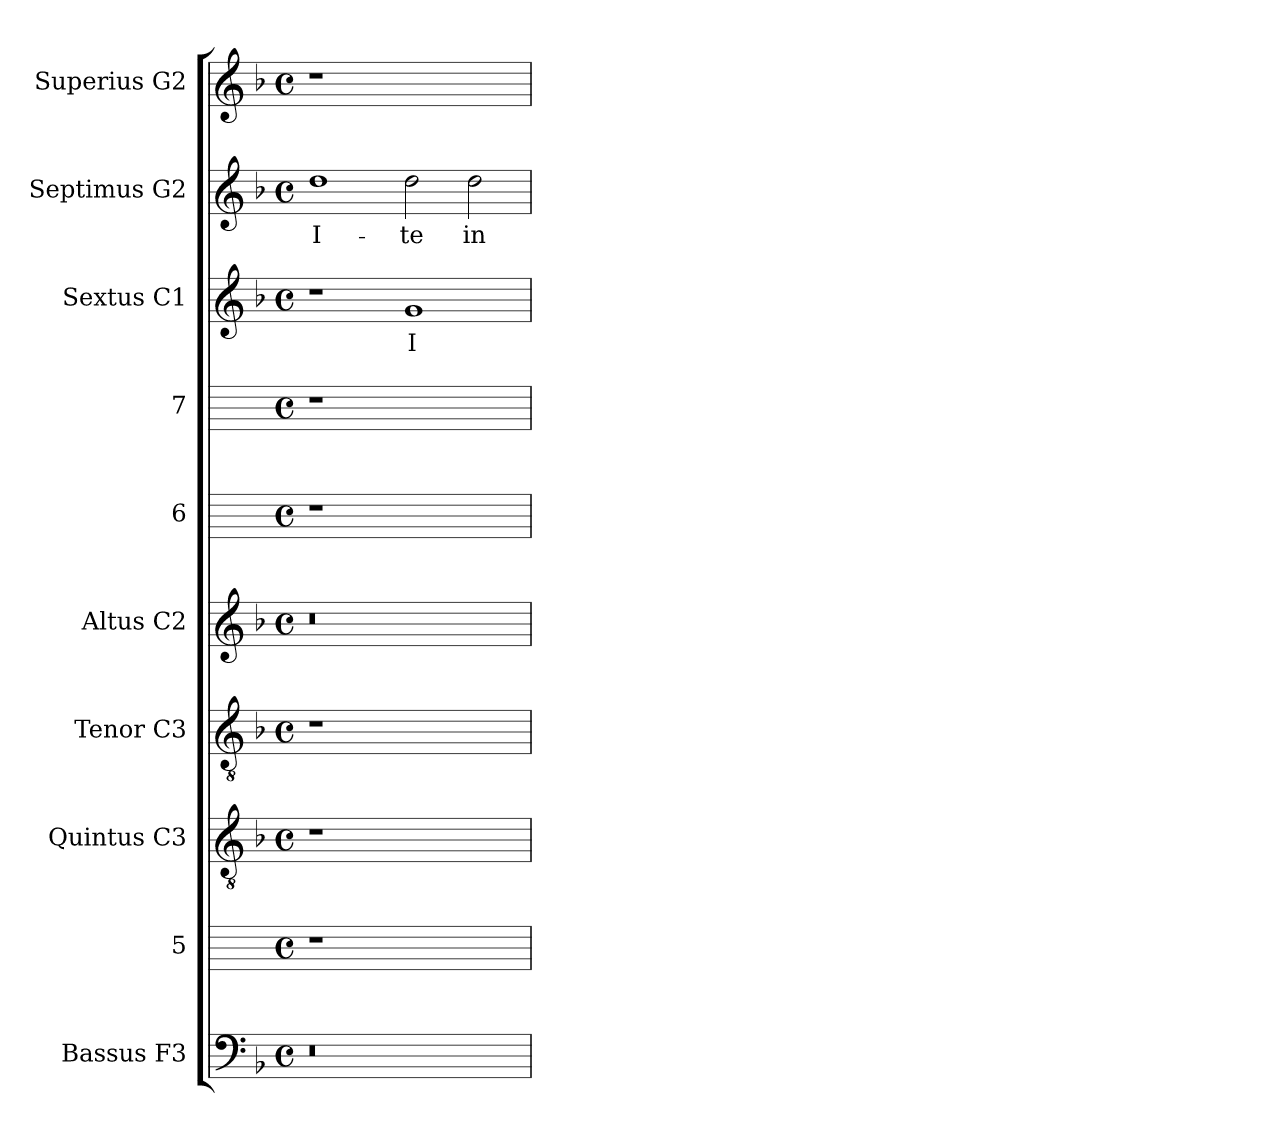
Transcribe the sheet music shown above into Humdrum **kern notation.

**kern	**kern	**kern	**kern	**kern	**kern	**kern	**kern	**text	**kern	**text	**kern
*part10	*part9	*part8	*part7	*part6	*part5	*part4	*part3	*part3	*part2	*part2	*part1
*staff10	*staff9	*staff8	*staff7	*staff6	*staff5	*staff4	*staff3	*staff3	*staff2	*staff2	*staff1
*I"Bassus  F3	*I"5	*I"Quintus  C3	*I"Tenor  C3	*I"Altus  C2	*I"6	*I"7	*I"Sextus  C1	*	*I"Septimus  G2	*	*I"Superius  G2
*I'B	*	*	*I'T	*I'A	*	*	*	*	*	*	*I'S
!!LO:PB:g=z
*stria5	*stria5	*stria5	*stria5	*stria5	*stria5	*stria5	*stria5	*	*stria5	*	*stria5
*clefF4	*	*clefGv2	*clefGv2	*clefG2	*	*	*clefG2	*	*clefG2	*	*clefG2
*k[b-]	*k[]	*k[b-]	*k[b-]	*k[b-]	*k[]	*k[]	*k[b-]	*	*k[b-]	*	*k[b-]
*F:	*C:	*F:	*F:	*F:	*C:	*C:	*F:	*	*F:	*	*F:
*M4/4	*M4/4	*M4/4	*M4/4	*M4/4	*M4/4	*M4/4	*M4/4	*	*M4/4	*	*M4/4
*met(c)	*met(c)	*met(c)	*met(c)	*met(c)	*met(c)	*met(c)	*met(c)	*	*met(c)	*	*met(c)
=1	=1	=1	=1	=1	=1	=1	=1	=1	=1	=1	=1
!	!	!	!	!	!	!	!	!	!	!LO:LY:b:rj	!
0r	1r	1r	1r	0r	1r	1r	1r	.	1dd	I-	1r
!	!	!	!	!	!	!	!	!LO:LY:b:rj	!	!LO:LY:b:rj	!
.	1ryy	1ryy	1ryy	.	1ryy	1ryy	1g	I-	2dd\	-te	1ryy
!	!	!	!	!	!	!	!	!	!	!LO:LY:b:rj	!
.	.	.	.	.	.	.	.	.	2dd\	in	.
=	=	=	=	=	=	=	=	=	=	=	=
*-	*-	*-	*-	*-	*-	*-	*-	*-	*-	*-	*-
